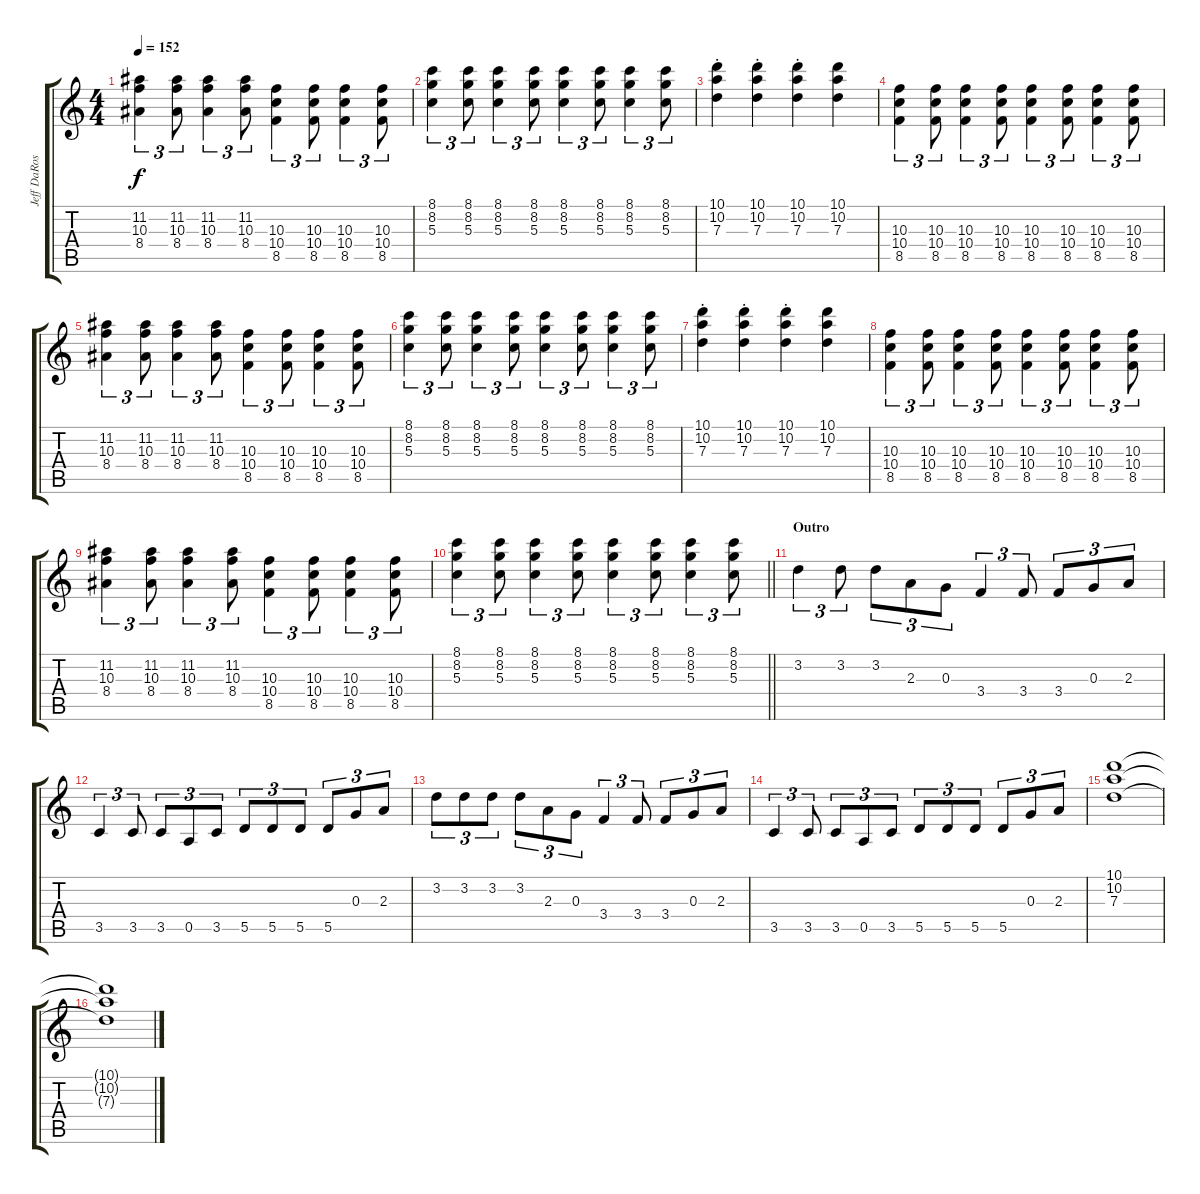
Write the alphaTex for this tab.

\track ("Jeff DaRosa (Banjo Right)" "Jeff DaRos") {instrument banjo}
\staff {score tabs}
\tuning (E4 B3 G3 D3 A2 E2) {hide}
\displaytranspose 12
\ts (4 4)
\tempo 152
\clef g2
\ks c
(11.2 10.3 8.4).4{tu (3 2) dy f} (11.2 10.3 8.4).8{tu (3 2)} (11.2 10.3 8.4).4{tu (3 2)} (11.2 10.3 8.4).8{tu (3 2)} (10.3 10.4 8.5).4{tu (3 2)} (10.3 10.4 8.5).8{tu (3 2)} (10.3 10.4 8.5).4{tu (3 2)} (10.3 10.4 8.5).8{tu (3 2)} |
(8.1 8.2 5.3).4{tu (3 2)} (8.1 8.2 5.3).8{tu (3 2)} (8.1 8.2 5.3).4{tu (3 2)} (8.1 8.2 5.3).8{tu (3 2)} (8.1 8.2 5.3).4{tu (3 2)} (8.1 8.2 5.3).8{tu (3 2)} (8.1 8.2 5.3).4{tu (3 2)} (8.1 8.2 5.3).8{tu (3 2)} |
(10.1{st} 10.2{st} 7.3{st}).4 (10.1{st} 10.2{st} 7.3{st}).4 (10.1{st} 10.2{st} 7.3{st}).4 (10.1 10.2 7.3).4 |
(10.3 10.4 8.5).4{tu (3 2)} (10.3 10.4 8.5).8{tu (3 2)} (10.3 10.4 8.5).4{tu (3 2)} (10.3 10.4 8.5).8{tu (3 2)} (10.3 10.4 8.5).4{tu (3 2)} (10.3 10.4 8.5).8{tu (3 2)} (10.3 10.4 8.5).4{tu (3 2)} (10.3 10.4 8.5).8{tu (3 2)} |
(11.2 10.3 8.4).4{tu (3 2)} (11.2 10.3 8.4).8{tu (3 2)} (11.2 10.3 8.4).4{tu (3 2)} (11.2 10.3 8.4).8{tu (3 2)} (10.3 10.4 8.5).4{tu (3 2)} (10.3 10.4 8.5).8{tu (3 2)} (10.3 10.4 8.5).4{tu (3 2)} (10.3 10.4 8.5).8{tu (3 2)} |
(8.1 8.2 5.3).4{tu (3 2)} (8.1 8.2 5.3).8{tu (3 2)} (8.1 8.2 5.3).4{tu (3 2)} (8.1 8.2 5.3).8{tu (3 2)} (8.1 8.2 5.3).4{tu (3 2)} (8.1 8.2 5.3).8{tu (3 2)} (8.1 8.2 5.3).4{tu (3 2)} (8.1 8.2 5.3).8{tu (3 2)} |
(10.1{st} 10.2{st} 7.3{st}).4 (10.1{st} 10.2{st} 7.3{st}).4 (10.1{st} 10.2{st} 7.3{st}).4 (10.1 10.2 7.3).4 |
(10.3 10.4 8.5).4{tu (3 2)} (10.3 10.4 8.5).8{tu (3 2)} (10.3 10.4 8.5).4{tu (3 2)} (10.3 10.4 8.5).8{tu (3 2)} (10.3 10.4 8.5).4{tu (3 2)} (10.3 10.4 8.5).8{tu (3 2)} (10.3 10.4 8.5).4{tu (3 2)} (10.3 10.4 8.5).8{tu (3 2)} |
(11.2 10.3 8.4).4{tu (3 2)} (11.2 10.3 8.4).8{tu (3 2)} (11.2 10.3 8.4).4{tu (3 2)} (11.2 10.3 8.4).8{tu (3 2)} (10.3 10.4 8.5).4{tu (3 2)} (10.3 10.4 8.5).8{tu (3 2)} (10.3 10.4 8.5).4{tu (3 2)} (10.3 10.4 8.5).8{tu (3 2)} |
\barLineRight lightlight
(8.1 8.2 5.3).4{tu (3 2)} (8.1 8.2 5.3).8{tu (3 2)} (8.1 8.2 5.3).4{tu (3 2)} (8.1 8.2 5.3).8{tu (3 2)} (8.1 8.2 5.3).4{tu (3 2)} (8.1 8.2 5.3).8{tu (3 2)} (8.1 8.2 5.3).4{tu (3 2)} (8.1 8.2 5.3).8{tu (3 2)} |
\section ("" "Outro")
3.2.4{tu (3 2)} 3.2.8{tu (3 2)} 3.2.8{tu (3 2)} 2.3.8{tu (3 2)} 0.3.8{tu (3 2)} 3.4.4{tu (3 2)} 3.4.8{tu (3 2)} 3.4.8{tu (3 2)} 0.3.8{tu (3 2)} 2.3.8{tu (3 2)} |
3.5.4{tu (3 2)} 3.5.8{tu (3 2)} 3.5.8{tu (3 2)} 0.5.8{tu (3 2)} 3.5.8{tu (3 2)} 5.5.8{tu (3 2)} 5.5.8{tu (3 2)} 5.5.8{tu (3 2)} 5.5.8{tu (3 2)} 0.3.8{tu (3 2)} 2.3.8{tu (3 2)} |
3.2.8{tu (3 2)} 3.2.8{tu (3 2)} 3.2.8{tu (3 2)} 3.2.8{tu (3 2)} 2.3.8{tu (3 2)} 0.3.8{tu (3 2)} 3.4.4{tu (3 2)} 3.4.8{tu (3 2)} 3.4.8{tu (3 2)} 0.3.8{tu (3 2)} 2.3.8{tu (3 2)} |
3.5.4{tu (3 2)} 3.5.8{tu (3 2)} 3.5.8{tu (3 2)} 0.5.8{tu (3 2)} 3.5.8{tu (3 2)} 5.5.8{tu (3 2)} 5.5.8{tu (3 2)} 5.5.8{tu (3 2)} 5.5.8{tu (3 2)} 0.3.8{tu (3 2)} 2.3.8{tu (3 2)} |
(10.1 10.2 7.3).1 |
(10.1{t} 10.2{t} 7.3{t}).1
